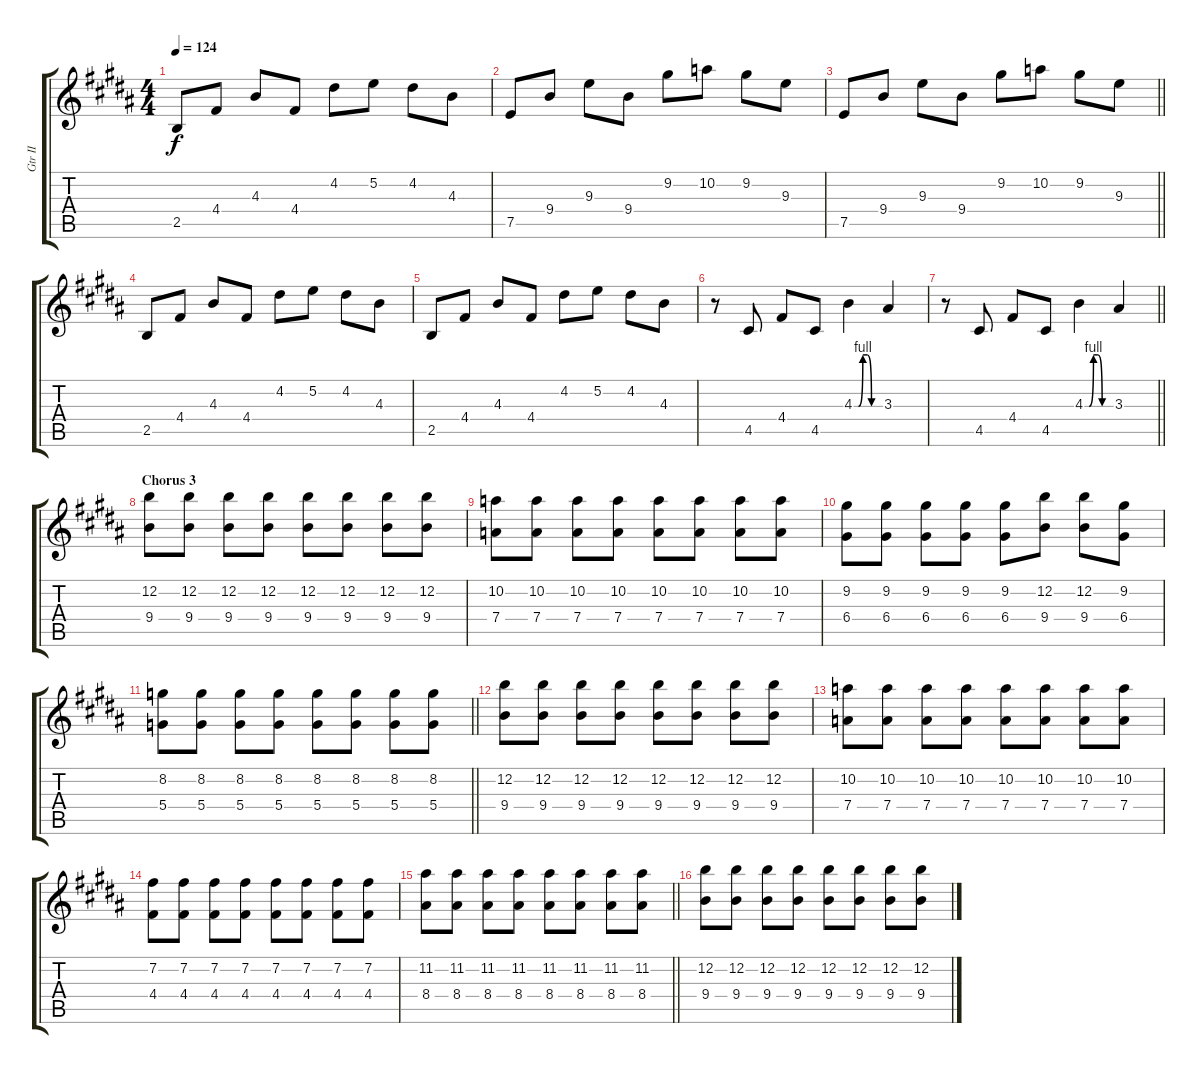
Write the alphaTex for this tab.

\track ("Gtr II" "Gtr II") {instrument overdrivenguitar}
\staff {score tabs}
\tuning (E4 B3 G3 D3 A2 E2) {hide}
\ts (4 4)
\tempo 124
\clef g2
\ks b
2.5.8{dy f} 4.4.8 4.3.8 4.4.8 4.2.8 5.2.8 4.2.8 4.3.8 |
7.5.8 9.4.8 9.3.8 9.4.8 9.2.8 10.2.8 9.2.8 9.3.8 |
\barLineRight lightlight
7.5.8 9.4.8 9.3.8 9.4.8 9.2.8 10.2.8 9.2.8 9.3.8 |
2.5.8 4.4.8 4.3.8 4.4.8 4.2.8 5.2.8 4.2.8 4.3.8 |
2.5.8 4.4.8 4.3.8 4.4.8 4.2.8 5.2.8 4.2.8 4.3.8 |
r.8 4.5.8 4.4.8 4.5.8 4.3{be (custom 0 0 10 0 20 4 30 4 40 0 60 0)}.4 3.3.4 |
\barLineRight lightlight
r.8 4.5.8 4.4.8 4.5.8 4.3{be (custom 0 0 10 0 20 4 30 4 40 0 60 0)}.4 3.3.4 |
\section ("" "Chorus 3")
(12.2 9.4).8{volume 14} (12.2 9.4).8 (12.2 9.4).8 (12.2 9.4).8 (12.2 9.4).8 (12.2 9.4).8 (12.2 9.4).8 (12.2 9.4).8 |
(10.2 7.4).8 (10.2 7.4).8 (10.2 7.4).8 (10.2 7.4).8 (10.2 7.4).8 (10.2 7.4).8 (10.2 7.4).8 (10.2 7.4).8 |
(9.2 6.4).8 (9.2 6.4).8 (9.2 6.4).8 (9.2 6.4).8 (9.2 6.4).8 (12.2 9.4).8 (12.2 9.4).8 (9.2 6.4).8 |
\barLineRight lightlight
(8.2 5.4).8 (8.2 5.4).8 (8.2 5.4).8 (8.2 5.4).8 (8.2 5.4).8 (8.2 5.4).8 (8.2 5.4).8 (8.2 5.4).8 |
(12.2 9.4).8 (12.2 9.4).8 (12.2 9.4).8 (12.2 9.4).8 (12.2 9.4).8 (12.2 9.4).8 (12.2 9.4).8 (12.2 9.4).8 |
(10.2 7.4).8 (10.2 7.4).8 (10.2 7.4).8 (10.2 7.4).8 (10.2 7.4).8 (10.2 7.4).8 (10.2 7.4).8 (10.2 7.4).8 |
(7.2 4.4).8 (7.2 4.4).8 (7.2 4.4).8 (7.2 4.4).8 (7.2 4.4).8 (7.2 4.4).8 (7.2 4.4).8 (7.2 4.4).8 |
\barLineRight lightlight
(11.2 8.4).8 (11.2 8.4).8 (11.2 8.4).8 (11.2 8.4).8 (11.2 8.4).8 (11.2 8.4).8 (11.2 8.4).8 (11.2 8.4).8 |
(12.2 9.4).8{volume 14} (12.2 9.4).8 (12.2 9.4).8 (12.2 9.4).8 (12.2 9.4).8 (12.2 9.4).8 (12.2 9.4).8 (12.2 9.4).8
